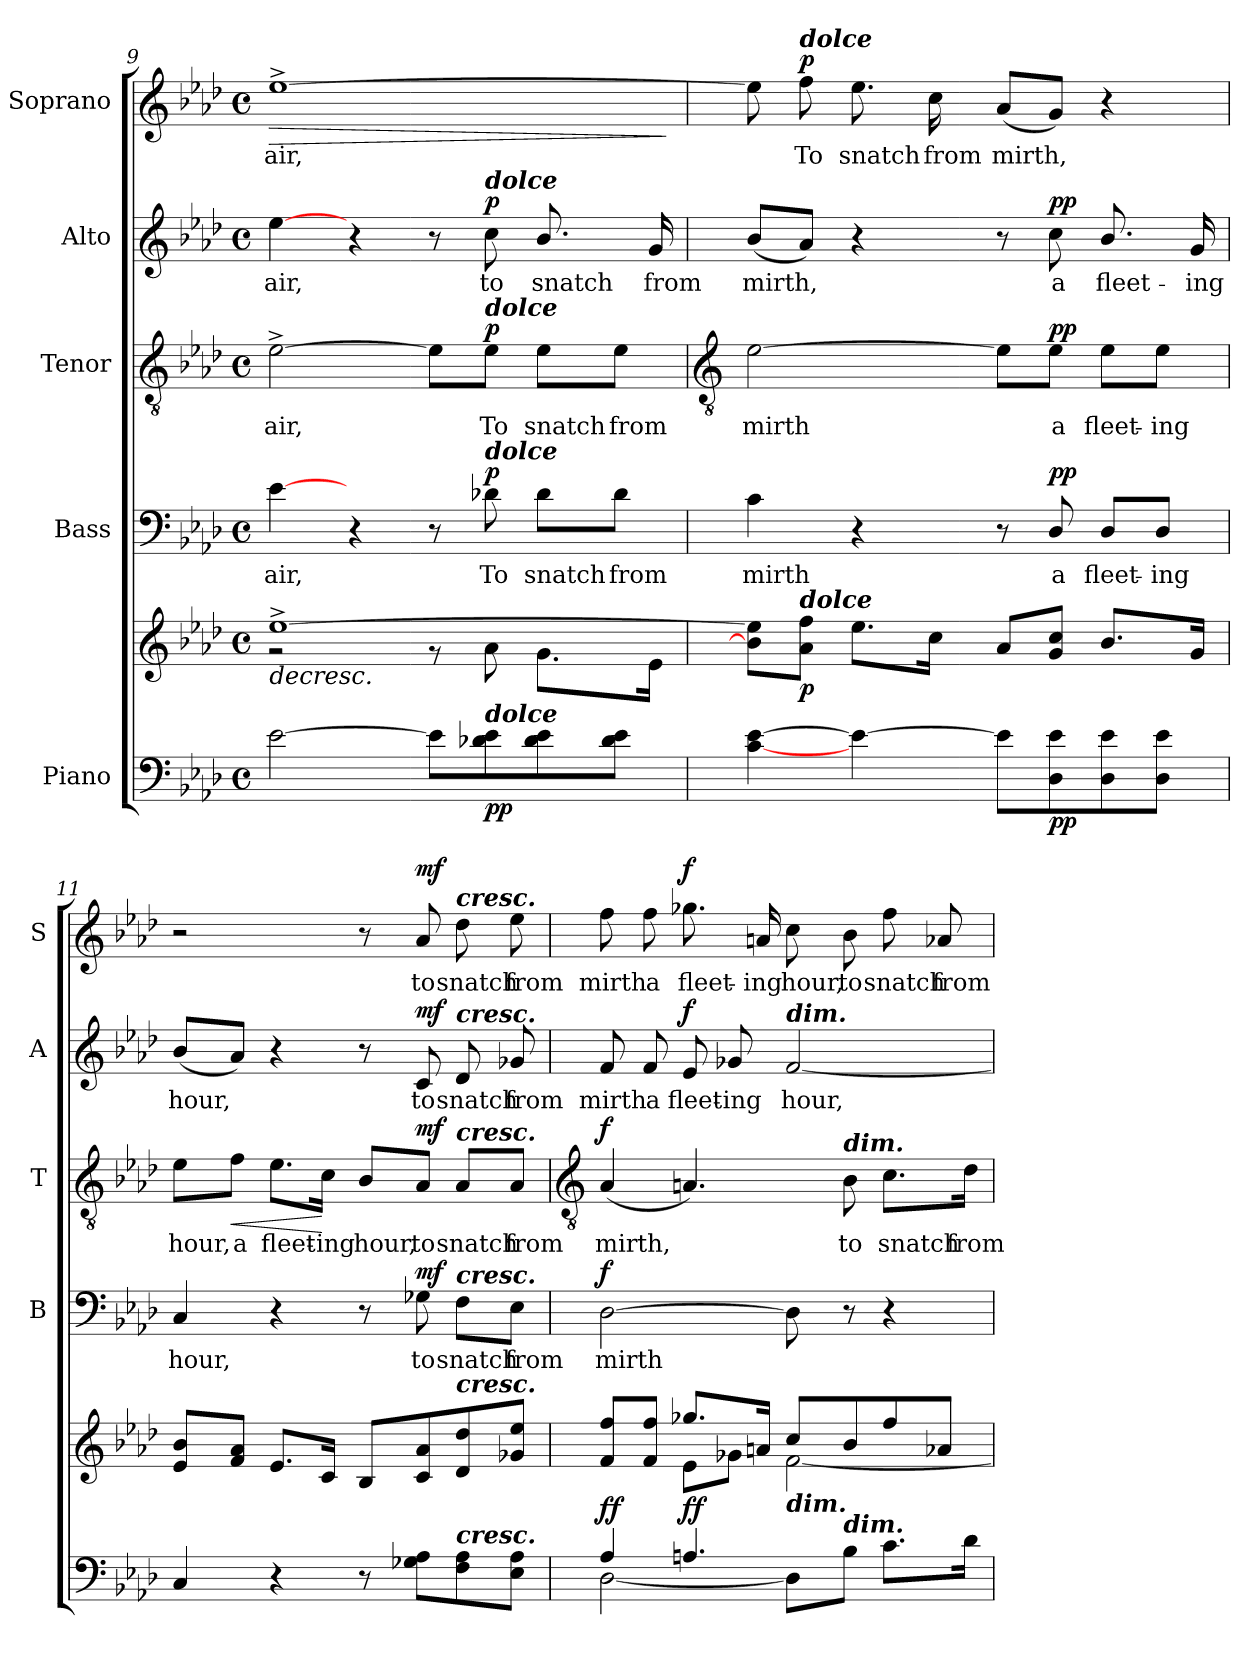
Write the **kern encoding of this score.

**kern	**kern	**dynam	**kern	**text	**dynam	**kern	**text	**dynam	**kern	**text	**dynam	**kern	**text	**dynam
*part5	*part5	*part5	*part4	*part4	*part4	*part3	*part3	*part3	*part2	*part2	*part2	*part1	*part1	*part1
*staff6	*staff5	*staff5/6	*staff4	*staff4	*staff4	*staff3	*staff3	*staff3	*staff2	*staff2	*staff2	*staff1	*staff1	*staff1
*I"Piano	*	*	*I"Bass	*	*	*I"Tenor	*	*	*I"Alto	*	*	*I"Soprano	*	*
*	*	*	*I'B	*	*	*I'T	*	*	*I'A	*	*	*I'S	*	*
*clefF4	*clefG2	*	*clefF4	*	*	*clefGv2	*	*	*clefG2	*	*	*clefG2	*	*
*k[b-e-a-d-]	*k[b-e-a-d-]	*	*k[b-e-a-d-]	*	*	*k[b-e-a-d-]	*	*	*k[b-e-a-d-]	*	*	*k[b-e-a-d-]	*	*
*A-:	*A-:	*	*A-:	*	*	*A-:	*	*	*A-:	*	*	*A-:	*	*
*M4/4	*M4/4	*	*M4/4	*	*	*M4/4	*	*	*M4/4	*	*	*M4/4	*	*
*met(c)	*met(c)	*	*met(c)	*	*	*met(c)	*	*	*met(c)	*	*	*met(c)	*	*
=9	=9	=9	=9	=9	=9	=9	=9	=9	=9	=9	=9	=9	=9	=9
!	!	!LO:HP:b	!	!LO:LY:b	!	!	!LO:LY:b	!	!	!LO:LY:b	!	!	!LO:LY:b	!LO:HP:b
*	*^	*	*	*	*	*	*	*	*	*	*	*	*	*
[2e-	[1ee-^/	2r	>	[4e-	air,	.	[2e-^	air,	.	[4ee-	air,	.	[1ee-^	air,	>
.	.	.	.	4r	.	.	.	.	.	4r	.	.	.	.	.
8e-L]	.	8r	.	8r	.	.	8e-\L]	.	.	8r	.	.	.	.	.
!	!	!	!	!	!	!	!	!	!	!LO:TX:a:Bi:t=dolce	!	!	!	!	!
!	!	!	!	!	!	!	!LO:TX:a:Bi:t=dolce	!	!	!	!	!	!	!	!
!	!	!	!	!LO:TX:a:Bi:t=dolce	!	!	!	!	!	!	!	!	!	!	!
!LO:TX:a:Bi:t=dolce	!	!	!	!	!	!	!	!	!	!	!	!	!	!	!
!	!	!	!LO:DY:b=2	!	!LO:LY:b	!	!	!LO:LY:b	!	!	!LO:LY:b	!	!	!	!
!	!	!	!LO:DY:n=1:b	!	!	!LO:DY:b	!	!	!LO:DY:b	!	!	!LO:DY:b	!	!	!
8d-X 8e-	.	8a-\	p p	8d-X	To	p	8e-\J	To	p	8cc	to	p	.	.	.
!	!	!	!	!	!LO:LY:b	!	!	!LO:LY:b	!	!	!LO:LY:b	!	!	!	!
8d- 8e-	.	8.g\L	.	8d-\L	snatch	.	8e-\L	snatch	.	8.b-/	snatch	.	.	.	.
!	!	!	!	!	!LO:LY:b	!	!	!LO:LY:b	!	!	!	!	!	!	!
8d- 8e-J	.	.	.	8d-\J	from	.	8e-\J	from	.	.	.	.	.	.	.
!	!	!	!	!	!	!	!	!	!	!	!LO:LY:b	!	!	!	!
.	.	16e-\J	.	.	.	.	.	.	.	16g	from	.	.	.	.
*	*v	*v	*	*	*	*	*	*	*	*	*	*	*	*	*
.	.	]	.	.	.	.	.	.	.	.	.	.	.	]
!!LO:LB:g=z
=10	=10	=10	=10	=10	=10	=10	=10	=10	=10	=10	=10	=10	=10	=10
*	*	*	*	*	*	*clefGv2	*	*	*	*	*	*	*	*
!	!	!	!	!LO:LY:b	!	!	!LO:LY:b	!	!	!LO:LY:b	!	!	!	!
[4c [4e-	8b-] 8ee-]L	.	4c	mirth	.	[2e-	mirth	.	(<8b-L	mirth,	.	8ee-]	.	.
!	!	!	!	!	!	!	!	!	!	!	!	!LO:TX:a:Bi:t=dolce	!	!
!	!LO:TX:a:Bi:t=dolce	!	!	!	!	!	!	!	!	!	!	!	!	!
!	!	!LO:DY:b	!	!	!	!	!	!	!	!	!	!	!LO:LY:b	!LO:DY:b
.	8a- 8ffJ	p	.	.	.	.	.	.	8a-J)	.	.	8ff	To	p
!	!	!	!	!	!	!	!	!	!	!	!	!	!LO:LY:b	!
4e-_	8.ee-L	.	4r	.	.	.	.	.	4r	.	.	8.ee-	snatch	.
!	!	!	!	!	!	!	!	!	!	!	!	!	!LO:LY:b	!
.	16ccJ	.	.	.	.	.	.	.	.	.	.	16cc	from	.
!	!	!	!	!	!	!	!	!	!	!	!	!	!LO:LY:b	!
8e-L]	8a-L	.	8r	.	.	8e-\L]	.	.	8r	.	.	(<8a-L	mirth,	.
!	!	!LO:DY:b=2	!	!LO:LY:b	!LO:DY:b	!	!LO:LY:b	!LO:DY:b	!	!LO:LY:b	!LO:DY:b	!	!	!
8D- 8e-	8g 8ccJ	pp	8D-/	a	pp	8e-\J	a	pp	8cc	a	pp	8gJ)	.	.
!	!	!	!	!LO:LY:b	!	!	!LO:LY:b	!	!	!LO:LY:b	!	!	!	!
8D- 8e-	8.b-L	.	8D-/L	fleet-	.	8e-\L	fleet-	.	8.b-/	fleet-	.	4r	.	.
!	!	!	!	!LO:LY:b	!	!	!LO:LY:b	!	!	!	!	!	!	!
8D- 8e-J	.	.	8D-/J	-ing	.	8e-\J	-ing	.	.	.	.	.	.	.
!	!	!	!	!	!	!	!	!	!	!LO:LY:b	!	!	!	!
.	16gJ	.	.	.	.	.	.	.	16g	-ing	.	.	.	.
=11	=11	=11	=11	=11	=11	=11	=11	=11	=11	=11	=11	=11	=11	=11
!	!	!	!	!LO:LY:b	!	!	!LO:LY:b	!	!	!LO:LY:b	!	!	!	!
4C	8e- 8b-L	.	4C	hour,	.	8e-\L	hour,	.	(<8b-L	hour,	.	2r	.	.
!	!	!	!	!	!	!	!LO:LY:b	!LO:HP:b	!	!	!	!	!	!
.	8f 8a-J	.	.	.	.	8f\J	a	<	8a-J)	.	.	.	.	.
!	!	!	!	!	!	!	!LO:LY:b	!	!	!	!	!	!	!
4r	8.e-/L	.	4r	.	.	8.e-\L	fleet-	.	4r	.	.	.	.	.
!	!	!	!	!	!	!	!LO:LY:b	!	!	!	!	!	!	!
.	16c/J	.	.	.	.	16c\Jk	-ing	[	.	.	.	.	.	.
!	!	!	!	!	!	!	!LO:LY:b	!	!	!	!	!	!	!
8r	8B-/L	.	8r	.	.	8B-/L	hour,	.	8r	.	.	8r	.	.
!	!	!LO:DY:b=2	!	!LO:LY:b	!	!	!LO:LY:b	!	!	!LO:LY:b	!	!	!LO:LY:b	!
!	!	!LO:DY:n=1:b	!	!	!LO:DY:b	!	!	!LO:DY:b	!	!	!LO:DY:b	!	!	!LO:DY:b
8G-X 8A-L	8c 8a-	mf mf	8G-X	to	mf	8A-/J	to	mf	8c	to	mf	8a-	to	mf
!	!	!	!	!	!	!	!	!	!	!	!	!LO:TX:a:Bi:t=cresc.	!	!
!	!	!	!	!	!	!	!	!	!LO:TX:a:Bi:t=cresc.	!	!	!	!	!
!	!	!	!	!	!	!LO:TX:a:Bi:t=cresc.	!	!	!	!	!	!	!	!
!	!	!	!LO:TX:a:Bi:t=cresc.	!	!	!	!	!	!	!	!	!	!	!
!	!LO:TX:a:Bi:t=cresc.	!	!	!	!	!	!	!	!	!	!	!	!	!
!LO:TX:a:Bi:t=cresc.	!	!	!	!	!	!	!	!	!	!	!	!	!	!
!	!	!	!	!LO:LY:b	!	!	!LO:LY:b	!	!	!LO:LY:b	!	!	!LO:LY:b	!
8F 8A-	8d- 8dd-	.	8F\L	snatch	.	8A-/L	snatch	.	8d-	snatch	.	8dd-	snatch	.
!	!	!	!	!LO:LY:b	!	!	!LO:LY:b	!	!	!LO:LY:b	!	!	!LO:LY:b	!
8E- 8A-J	8g-X 8ee-J	.	8E-\J	from	.	8A-/J	from	.	8g-X	from	.	8ee-	from	.
!!LO:LB:g=z
=12	=12	=12	=12	=12	=12	=12	=12	=12	=12	=12	=12	=12	=12	=12
*	*	*	*	*	*	*clefGv2	*	*	*	*	*	*	*	*
*^	*^	*	*	*	*	*	*	*	*	*	*	*	*	*
!	!	!	!	!LO:DY:a=2	!	!LO:LY:b	!	!	!LO:LY:b	!	!	!LO:LY:b	!	!	!LO:LY:b	!
!	!	!	!	!LO:DY:n=1:b=2	!	!	!LO:DY:b	!	!	!LO:DY:b	!	!	!	!	!	!
4A-/	[2D-\	8f/ 8ff/L	4ryy	f f	[2D-	mirth	f	(<4A-	mirth,	f	8f	mirth	.	8ff	mirth	.
!	!	!	!	!	!	!	!	!	!	!	!	!LO:LY:b	!	!	!LO:LY:b	!
.	.	8f/ 8ff/J	.	.	.	.	.	.	.	.	8f	a	.	8ff	a	.
!	!	!	!	!LO:DY:n=2:b	!	!	!	!	!	!	!	!LO:LY:b	!	!	!LO:LY:b	!
!	!	!	!	!LO:DY:n=3:b	!	!	!	!	!	!	!	!	!LO:DY:b	!	!	!LO:DY:b
4.An/	.	8.gg-X/L	8e-\L	f f	.	.	.	4.An)	.	.	8e-	fleet-	f	8.gg-X	fleet-	f
!	!	!	!	!	!	!	!	!	!	!	!	!LO:LY:b	!	!	!	!
.	.	.	8g-X\J	.	.	.	.	.	.	.	8g-X	-ing	.	.	.	.
!	!	!	!	!	!	!	!	!	!	!	!	!	!	!	!LO:LY:b	!
.	.	16an/J	.	.	.	.	.	.	.	.	.	.	.	16an	-ing	.
!	!	!	!	!	!	!	!	!	!	!	!LO:TX:a:Bi:t=dim.	!	!	!	!	!
!	!	!LO:TX:b:Bi:t=dim.	!	!	!	!	!	!	!	!	!	!	!	!	!	!
!	!	!	!	!	!	!	!	!	!	!	!	!LO:LY:b	!	!	!LO:LY:b	!
.	8D-\L]	8cc/L	[2f\	.	8D-]	.	.	.	.	.	[2f	hour,	.	8cc	hour,	.
!	!	!	!	!	!	!	!	!LO:TX:a:Bi:t=dim.	!	!	!	!	!	!	!	!
!LO:TX:a:Bi:t=dim.	!	!	!	!	!	!	!	!	!	!	!	!	!	!	!	!
!	!	!	!	!	!	!	!	!	!LO:LY:b	!	!	!	!	!	!LO:LY:b	!
4.ryy	8B-\J	8b-/	.	.	8r	.	.	8B-	to	.	.	.	.	8b-	to	.
!	!	!	!	!	!	!	!	!	!LO:LY:b	!	!	!	!	!	!LO:LY:b	!
.	8.c\L	8ff/	.	.	4r	.	.	8.c\L	snatch	.	.	.	.	8ff	snatch	.
!	!	!	!	!	!	!	!	!	!	!	!	!	!	!	!LO:LY:b	!
.	.	8a-X/J	.	.	.	.	.	.	.	.	.	.	.	8a-X	from	.
!	!	!	!	!	!	!	!	!	!LO:LY:b	!	!	!	!	!	!	!
.	16d-\J	.	.	.	.	.	.	16d-\Jk	from	.	.	.	.	.	.	.
*v	*v	*	*	*	*	*	*	*	*	*	*	*	*	*	*	*
*	*v	*v	*	*	*	*	*	*	*	*	*	*	*	*	*
=	=	=	=	=	=	=	=	=	=	=	=	=	=	=
*-	*-	*-	*-	*-	*-	*-	*-	*-	*-	*-	*-	*-	*-	*-
